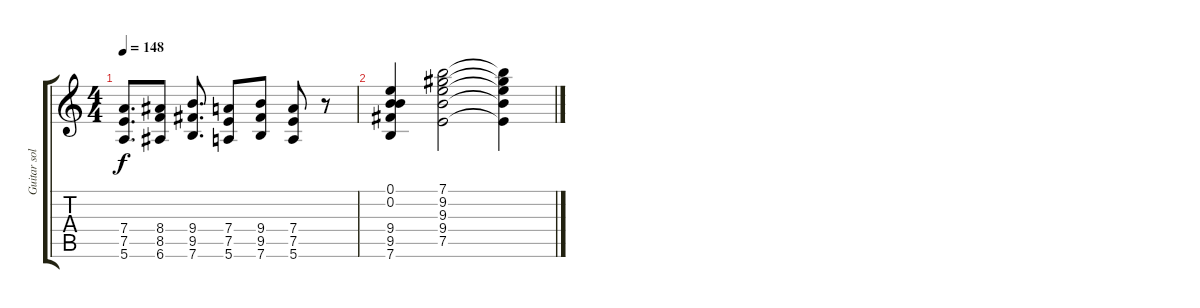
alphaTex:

\track ("Guitar solo" "Guitar sol") {instrument distortionguitar}
\staff {score tabs}
\tuning (E4 B3 G3 D3 A2 E2) {hide}
\ts (4 4)
\tempo 148
\clef g2
\ks c
(7.4 7.5 5.6).8{d dy f} (8.4 8.5 6.6).8 (9.4 9.5 7.6).8{d} (7.4 7.5 5.6).8 (9.4 9.5 7.6).8 (7.4 7.5 5.6).8 r.8 |
(0.1 0.2 9.4 9.5 7.6).4 (7.1 9.2 9.3 9.4 7.5).2 (7.1{t} 9.2{t} 9.3{t} 9.4{t} 7.5{t}).4
